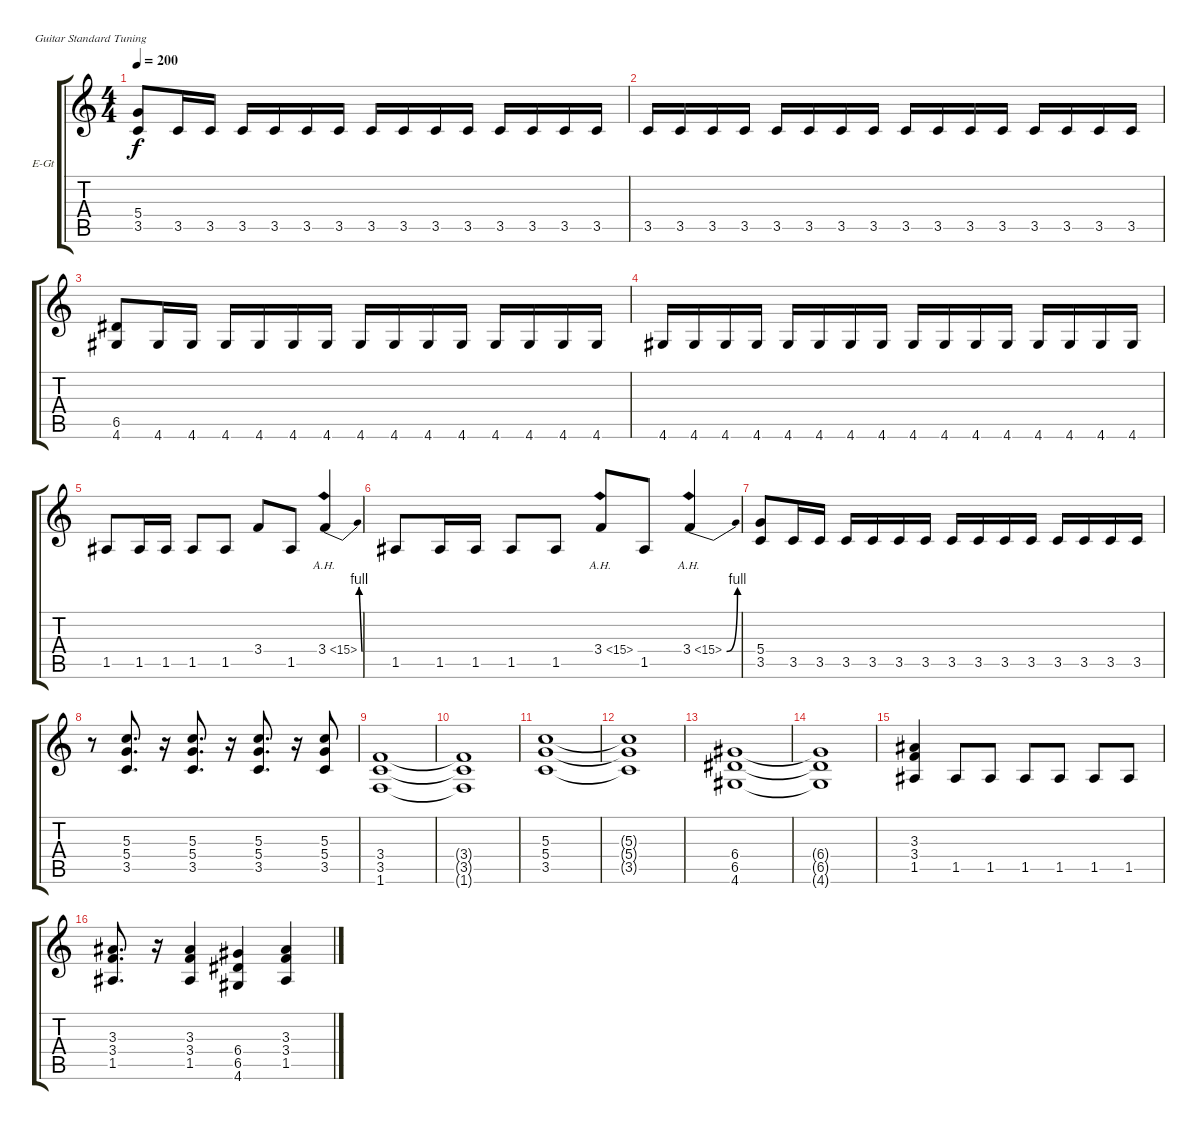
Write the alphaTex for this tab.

\bracketExtendMode groupsimilarinstruments
\firstSystemTrackNameOrientation horizontal
\otherSystemsTrackNameOrientation horizontal
\track ("Guitar 2" "E-Gt") {instrument distortionguitar}
\staff {score tabs}
\tuning (E4 B3 G3 D3 A2 E2)
\ts (4 4)
\section ("" "")
\tempo 200
\clef g2
\ks aminor
(5.4 3.5).8{dy f} 3.5.16 3.5.16 3.5.16 3.5.16 3.5.16 3.5.16 3.5.16 3.5.16 3.5.16 3.5.16 3.5.16 3.5.16 3.5.16 3.5.16 |
3.5.16 3.5.16 3.5.16 3.5.16 3.5.16 3.5.16 3.5.16 3.5.16 3.5.16 3.5.16 3.5.16 3.5.16 3.5.16 3.5.16 3.5.16 3.5.16 |
(6.5 4.6).8 4.6.16 4.6.16 4.6.16 4.6.16 4.6.16 4.6.16 4.6.16 4.6.16 4.6.16 4.6.16 4.6.16 4.6.16 4.6.16 4.6.16 |
4.6.16 4.6.16 4.6.16 4.6.16 4.6.16 4.6.16 4.6.16 4.6.16 4.6.16 4.6.16 4.6.16 4.6.16 4.6.16 4.6.16 4.6.16 4.6.16 |
1.5.8 1.5.16 1.5.16 1.5.8 1.5.8 3.4.8 1.5.8 3.4{be (bend 0 0 60 4) ah 12}.4 |
1.5.8 1.5.16 1.5.16 1.5.8 1.5.8 3.4{ah 12}.8 1.5.8 3.4{be (bend 0 0 60 4) ah 12}.4 |
(5.4 3.5).8 3.5.16 3.5.16 3.5.16 3.5.16 3.5.16 3.5.16 3.5.16 3.5.16 3.5.16 3.5.16 3.5.16 3.5.16 3.5.16 3.5.16 |
r.8 (5.3 5.4 3.5).8{d} r.16 (5.3 5.4 3.5).8{d} r.16 (5.3 5.4 3.5).8{d} r.16 (5.3 5.4 3.5).8 |
\section ("" "")
(3.4 3.5 1.6).1 |
(3.4{t} 3.5{t} 1.6{t}).1 |
(5.3 5.4 3.5).1 |
(5.3{t} 5.4{t} 3.5{t}).1 |
(6.4 6.5 4.6).1 |
(6.4{t} 6.5{t} 4.6{t}).1 |
(3.3 3.4 1.5).4 1.5.8 1.5.8 1.5.8 1.5.8 1.5.8 1.5.8 |
(3.3 3.4 1.5).8{d} r.16 (3.3 3.4 1.5).4 (6.4 6.5 4.6).4 (3.3 3.4 1.5).4
